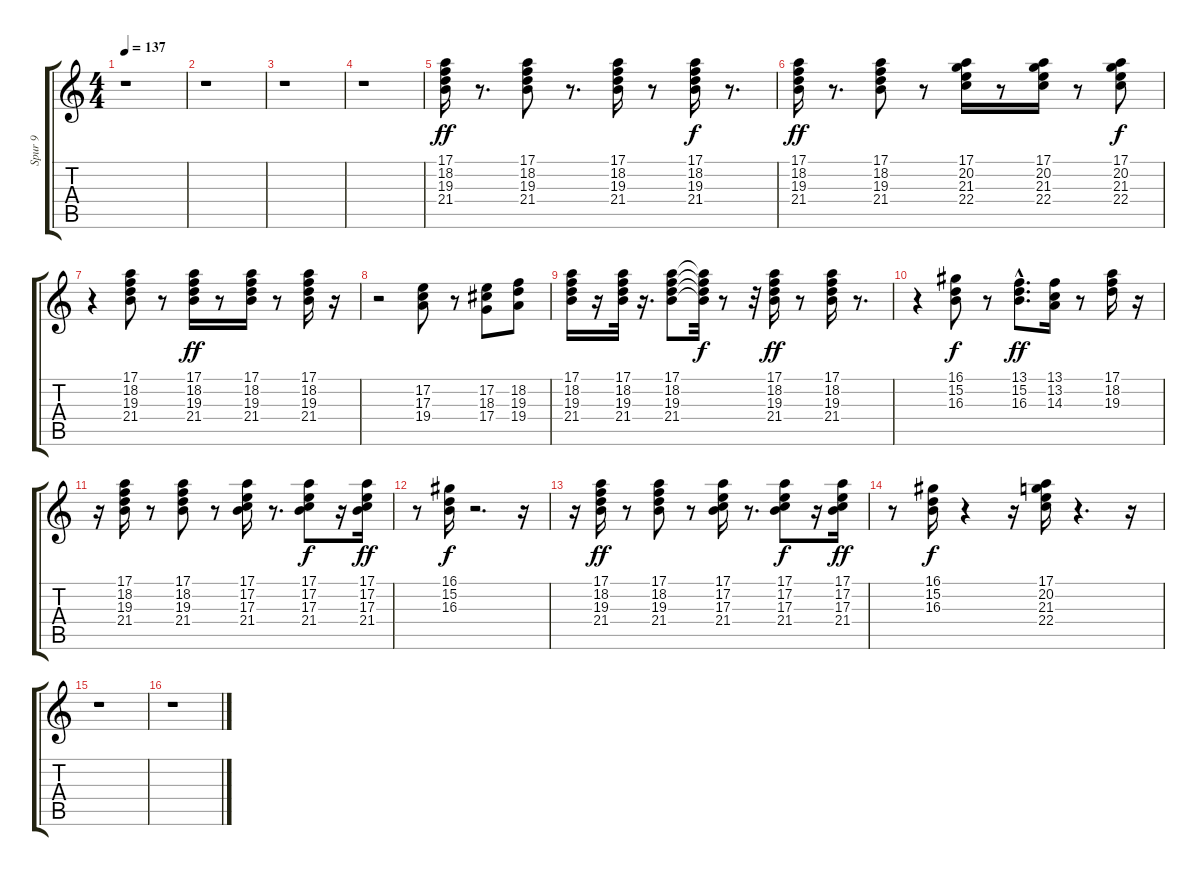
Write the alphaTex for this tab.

\track ("Spur 9" "Spur 9") {instrument brasssection}
\staff {score tabs}
\tuning (E4 B3 G3 D3 A2 E2) {hide}
\ts (4 4)
\tempo 137
\clef g2
\ks c
r.1{dy ff} |
r.1 |
r.1 |
r.1 |
(17.1 18.2 19.3 21.4).16 r.8{d} (17.1 18.2 19.3 21.4).8 r.8{d} (17.1 18.2 19.3 21.4).16 r.8 (17.1 18.2 19.3 21.4).16{dy f} r.8{d} |
(17.1 18.2 19.3 21.4).16{dy ff} r.8{d} (17.1 18.2 19.3 21.4).8 r.8 (17.1 20.2 21.3 22.4).16 r.8 (17.1 20.2 21.3 22.4).16 r.8 (17.1 20.2 21.3 22.4).8{dy f} |
r.4 (17.1 18.2 19.3 21.4).8 r.8 (17.1 18.2 19.3 21.4).16{dy ff} r.8 (17.1 18.2 19.3 21.4).16 r.8 (17.1 18.2 19.3 21.4).16 r.16 |
r.2 (17.2 17.3 19.4).8 r.8 (17.2 18.3 17.4).8 (18.2 19.3 19.4).8 |
(17.1 18.2 19.3 21.4).16 r.16 (17.1 18.2 19.3 21.4).32 r.16{d} (17.1 18.2 19.3 21.4).8 (17.1{t} 18.2{t} 19.3{t} 21.4{t}).32{dy f} r.8 r.32 (17.1 18.2 19.3 21.4).16{dy ff} r.8 (17.1 18.2 19.3 21.4).16 r.8{d} |
r.4 (16.1 15.2 16.3).8{dy f} r.8 (13.1{hac} 15.2{hac} 16.3{hac}).8{d dy ff} (13.1 13.2 14.3).16 r.8 (17.1 18.2 19.3).16 r.16 |
r.16 (17.1 18.2 19.3 21.4).16 r.8 (17.1 18.2 19.3 21.4).8 r.8 (17.1 17.2 17.3 21.4).16 r.8{d} (17.1 17.2 17.3 21.4).8{dy f} r.16 (17.1 17.2 17.3 21.4).16{dy ff} |
r.8 (16.1 15.2 16.3).16{dy f} r.2{d} r.16 |
r.16 (17.1 18.2 19.3 21.4).16{dy ff} r.8 (17.1 18.2 19.3 21.4).8 r.8 (17.1 17.2 17.3 21.4).16 r.8{d} (17.1 17.2 17.3 21.4).8{dy f} r.16 (17.1 17.2 17.3 21.4).16{dy ff} |
r.8 (16.1 15.2 16.3).16{dy f} r.4 r.16 (17.1 20.2 21.3 22.4).16 r.4{d} r.16 |
r.1 |
r.1
